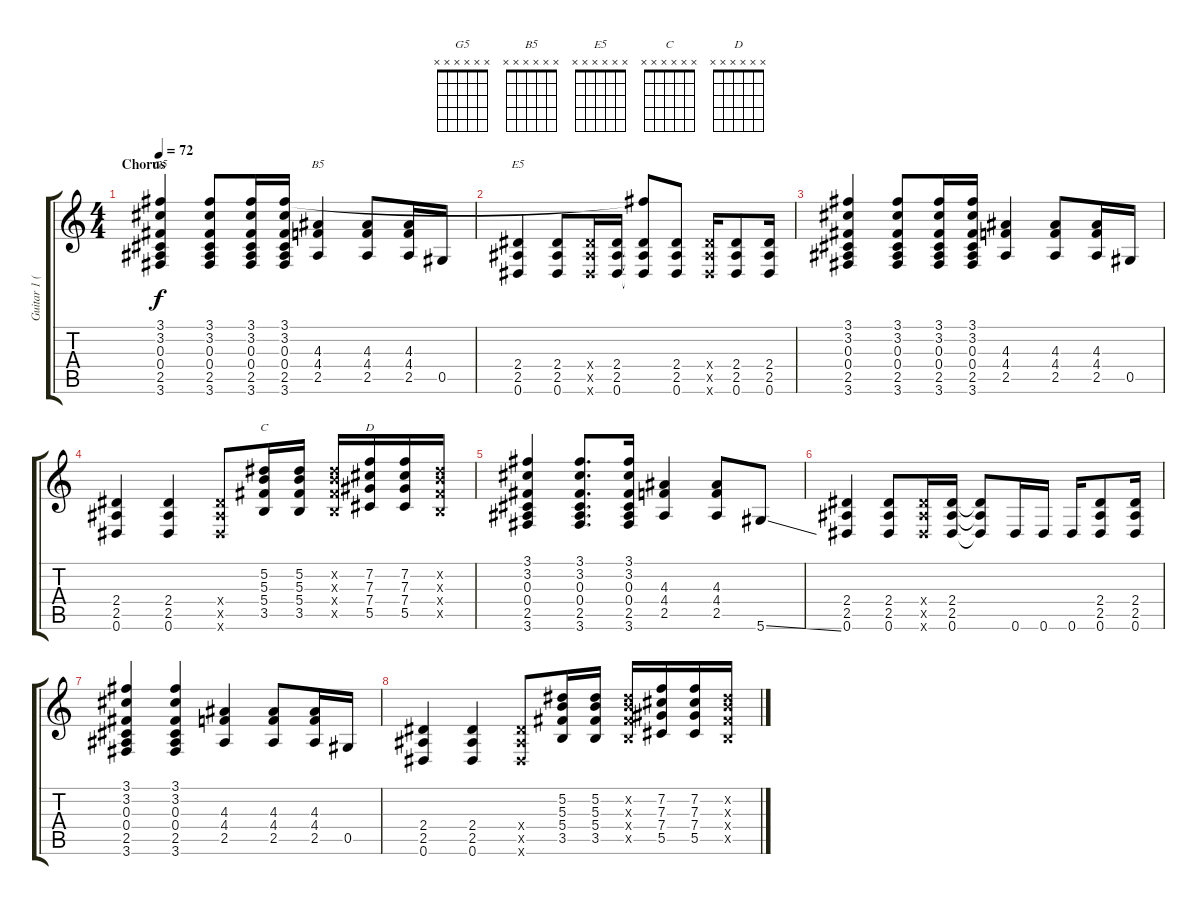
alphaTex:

\track ("Guitar 1 (Slash)" "Guitar 1 (") {instrument overdrivenguitar}
\staff {score tabs}
\tuning (Eb4 Bb3 Gb3 Db3 Ab2 Eb2) {hide}
\chord ("G5" x x x x x x)
\chord ("B5" x x x x x x)
\chord ("E5" x x x x x x)
\chord ("C" x x x x x x)
\chord ("D" x x x x x x)
\ts (4 4)
\section ("" "Chorus")
\tempo 72
\clef g2
\ks c
(3.1 3.2 0.3 0.4 2.5 3.6).4{ch "G5" dy f volume 13} (3.1 3.2 0.3 0.4 2.5 3.6).8 (3.1 3.2 0.3 0.4 2.5 3.6).16 (3.1 3.2 0.3 0.4 2.5 3.6).16 (4.3 4.4 2.5).4{ch "B5"} (4.3 4.4 2.5).8 (4.3 4.4 2.5).16 0.5.16 |
(2.4 2.5 0.6).4{ch "E5"} (2.4 2.5 0.6).8 (2.4{x} 2.5{x} 0.6{x}).16 (2.4 2.5 0.6).16 (3.1{t} 2.4{t} 2.5{t} 0.6{t}).8 (2.4 2.5 0.6).8 (2.4{x} 2.5{x} 0.6{x}).16 (2.4 2.5 0.6).8 (2.4 2.5 0.6).16 |
(3.1 3.2 0.3 0.4 2.5 3.6).4 (3.1 3.2 0.3 0.4 2.5 3.6).8 (3.1 3.2 0.3 0.4 2.5 3.6).16 (3.1 3.2 0.3 0.4 2.5 3.6).16 (4.3 4.4 2.5).4 (4.3 4.4 2.5).8 (4.3 4.4 2.5).16 0.5.16 |
(2.4 2.5 0.6).4 (2.4 2.5 0.6).4 (2.4{x} 2.5{x} 0.6{x}).8 (5.2 5.3 5.4 3.5).16{ch "C"} (5.2 5.3 5.4 3.5).16 (5.2{x} 5.3{x} 5.4{x} 3.5{x}).16 (7.2 7.3 7.4 5.5).16{ch "D"} (7.2 7.3 7.4 5.5).16 (5.2{x} 5.3{x} 5.4{x} 3.5{x}).16 |
(3.1 3.2 0.3 0.4 2.5 3.6).4 (3.1 3.2 0.3 0.4 2.5 3.6).8{d} (3.1 3.2 0.3 0.4 2.5 3.6).16 (4.3 4.4 2.5).4 (4.3 4.4 2.5).8 5.6{ss}.8 |
(2.4 2.5 0.6).4 (2.4 2.5 0.6).8 (2.4{x} 2.5{x} 0.6{x}).16 (2.4 2.5 0.6).16 (2.4{t} 2.5{t} 0.6{t}).8 0.6.16 0.6.16 0.6.16 (2.4 2.5 0.6).8 (2.4 2.5 0.6).16 |
(3.1 3.2 0.3 0.4 2.5 3.6).4 (3.1 3.2 0.3 0.4 2.5 3.6).4 (4.3 4.4 2.5).4 (4.3 4.4 2.5).8 (4.3 4.4 2.5).16 0.5.16 |
(2.4 2.5 0.6).4 (2.4 2.5 0.6).4 (2.4{x} 2.5{x} 0.6{x}).8 (5.2 5.3 5.4 3.5).16 (5.2 5.3 5.4 3.5).16 (5.2{x} 5.3{x} 5.4{x} 3.5{x}).16 (7.2 7.3 7.4 5.5).16 (7.2 7.3 7.4 5.5).16 (5.2{x} 5.3{x} 5.4{x} 3.5{x}).16
